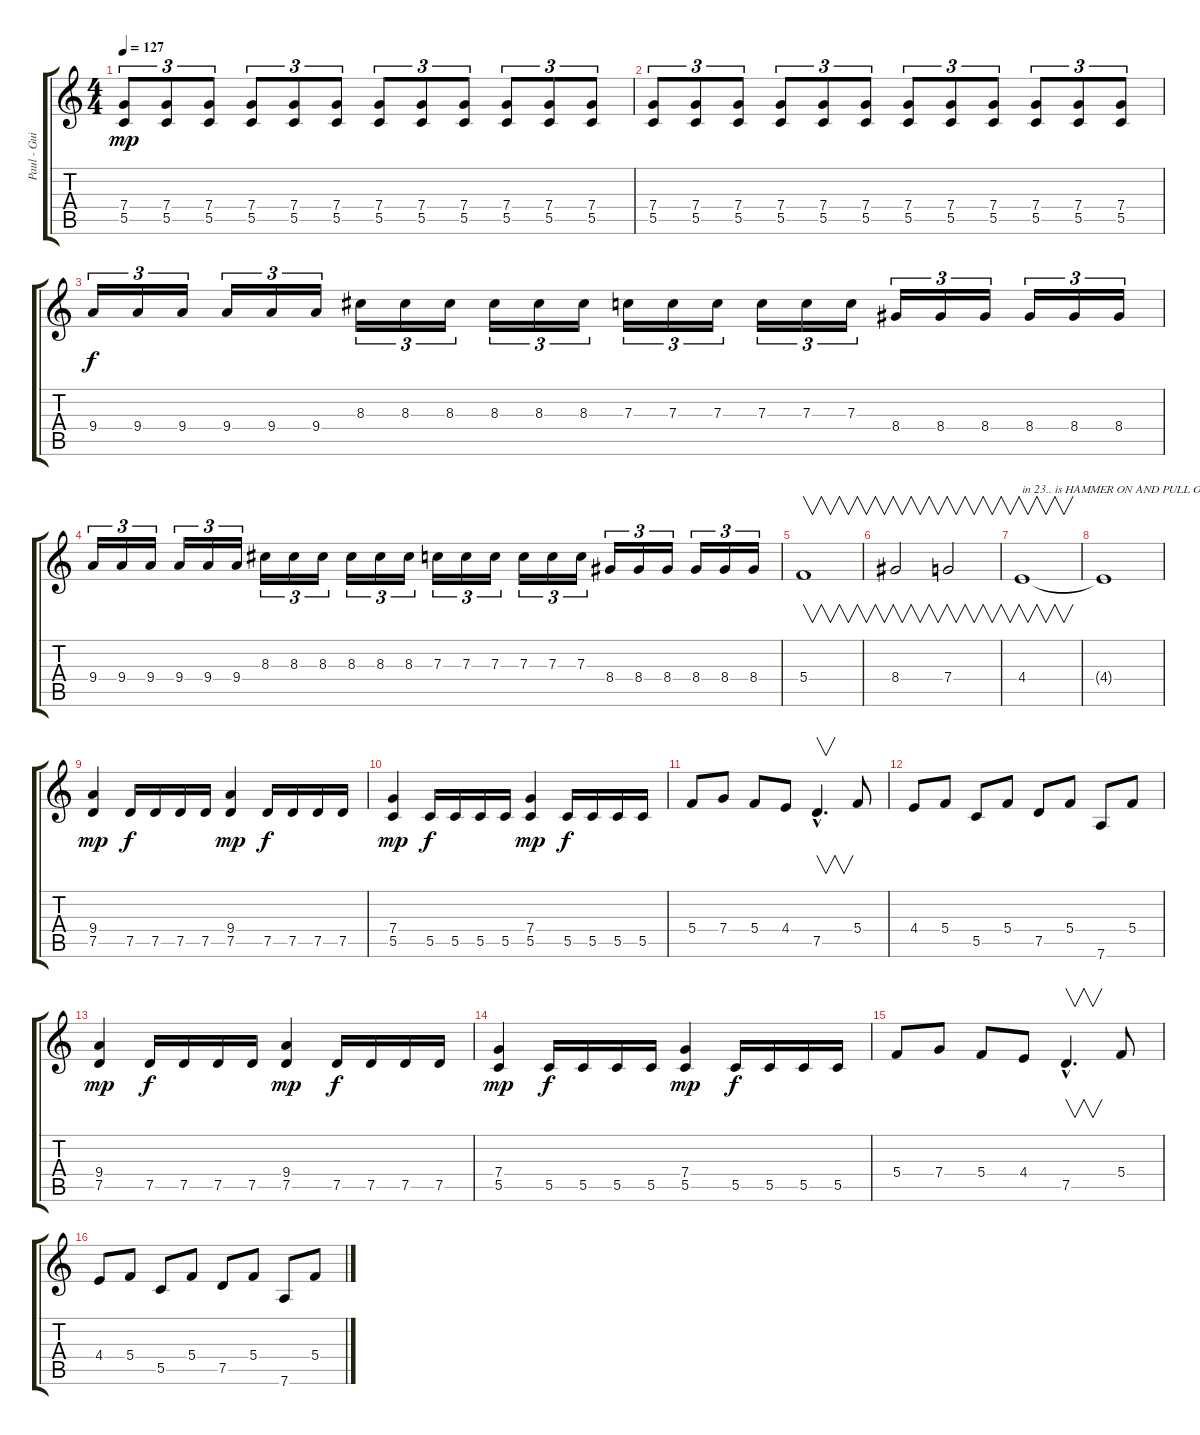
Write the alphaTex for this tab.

\track ("Paul - Guitar 1" "Paul - Gui") {instrument distortionguitar}
\staff {score tabs}
\tuning (D4 A3 F3 C3 G2 D2) {hide}
\ts (4 4)
\tempo 127
\clef g2
\ks c
(7.4 5.5).8{tu (3 2) dy mp} (7.4 5.5).8{tu (3 2)} (7.4 5.5).8{tu (3 2)} (7.4 5.5).8{tu (3 2)} (7.4 5.5).8{tu (3 2)} (7.4 5.5).8{tu (3 2)} (7.4 5.5).8{tu (3 2)} (7.4 5.5).8{tu (3 2)} (7.4 5.5).8{tu (3 2)} (7.4 5.5).8{tu (3 2)} (7.4 5.5).8{tu (3 2)} (7.4 5.5).8{tu (3 2)} |
(7.4 5.5).8{tu (3 2)} (7.4 5.5).8{tu (3 2)} (7.4 5.5).8{tu (3 2)} (7.4 5.5).8{tu (3 2)} (7.4 5.5).8{tu (3 2)} (7.4 5.5).8{tu (3 2)} (7.4 5.5).8{tu (3 2)} (7.4 5.5).8{tu (3 2)} (7.4 5.5).8{tu (3 2)} (7.4 5.5).8{tu (3 2)} (7.4 5.5).8{tu (3 2)} (7.4 5.5).8{tu (3 2)} |
9.4.16{tu (3 2) dy f} 9.4.16{tu (3 2)} 9.4.16{tu (3 2)} 9.4.16{tu (3 2)} 9.4.16{tu (3 2)} 9.4.16{tu (3 2)} 8.3.16{tu (3 2)} 8.3.16{tu (3 2)} 8.3.16{tu (3 2)} 8.3.16{tu (3 2)} 8.3.16{tu (3 2)} 8.3.16{tu (3 2)} 7.3.16{tu (3 2)} 7.3.16{tu (3 2)} 7.3.16{tu (3 2)} 7.3.16{tu (3 2)} 7.3.16{tu (3 2)} 7.3.16{tu (3 2)} 8.4.16{tu (3 2)} 8.4.16{tu (3 2)} 8.4.16{tu (3 2)} 8.4.16{tu (3 2)} 8.4.16{tu (3 2)} 8.4.16{tu (3 2)} |
9.4.16{tu (3 2)} 9.4.16{tu (3 2)} 9.4.16{tu (3 2)} 9.4.16{tu (3 2)} 9.4.16{tu (3 2)} 9.4.16{tu (3 2)} 8.3.16{tu (3 2)} 8.3.16{tu (3 2)} 8.3.16{tu (3 2)} 8.3.16{tu (3 2)} 8.3.16{tu (3 2)} 8.3.16{tu (3 2)} 7.3.16{tu (3 2)} 7.3.16{tu (3 2)} 7.3.16{tu (3 2)} 7.3.16{tu (3 2)} 7.3.16{tu (3 2)} 7.3.16{tu (3 2)} 8.4.16{tu (3 2)} 8.4.16{tu (3 2)} 8.4.16{tu (3 2)} 8.4.16{tu (3 2)} 8.4.16{tu (3 2)} 8.4.16{tu (3 2)} |
5.4.1{v} |
8.4.2{v} 7.4.2{v} |
4.4.1{v txt "in 23.. is HAMMER ON AND PULL OFF"} |
4.4{t}.1 |
(9.4 7.5).4{dy mp} 7.5.16{dy f} 7.5.16 7.5.16 7.5.16 (9.4 7.5).4{dy mp} 7.5.16{dy f} 7.5.16 7.5.16 7.5.16 |
(7.4 5.5).4{dy mp} 5.5.16{dy f} 5.5.16 5.5.16 5.5.16 (7.4 5.5).4{dy mp} 5.5.16{dy f} 5.5.16 5.5.16 5.5.16 |
5.4.8 7.4.8 5.4.8 4.4.8 7.5{hac}.4{v d} 5.4.8 |
4.4.8 5.4.8 5.5.8 5.4.8 7.5.8 5.4.8 7.6.8 5.4.8 |
(9.4 7.5).4{dy mp} 7.5.16{dy f} 7.5.16 7.5.16 7.5.16 (9.4 7.5).4{dy mp} 7.5.16{dy f} 7.5.16 7.5.16 7.5.16 |
(7.4 5.5).4{dy mp} 5.5.16{dy f} 5.5.16 5.5.16 5.5.16 (7.4 5.5).4{dy mp} 5.5.16{dy f} 5.5.16 5.5.16 5.5.16 |
5.4.8 7.4.8 5.4.8 4.4.8 7.5{hac}.4{v d} 5.4.8 |
4.4.8 5.4.8 5.5.8 5.4.8 7.5.8 5.4.8 7.6.8 5.4.8
